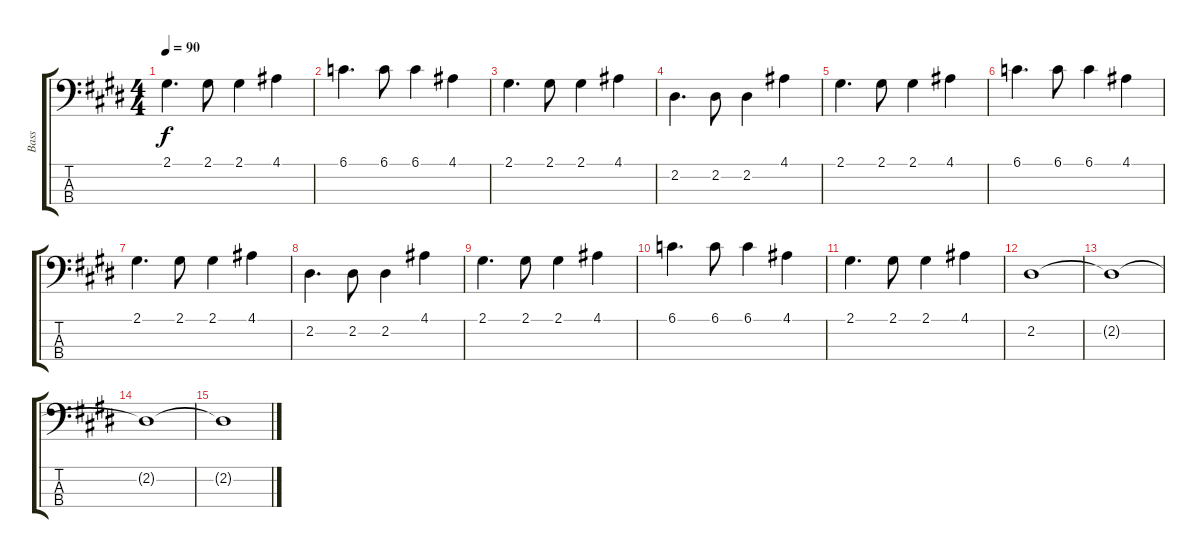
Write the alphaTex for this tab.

\track ("Bass" "Bass") {instrument electricbassfinger}
\staff {score tabs}
\tuning (Gb2 Db2 Ab1 Eb1) {hide}
\ts (4 4)
\tempo 90
\clef f4
\ks e
2.1.4{d dy f} 2.1.8 2.1.4 4.1.4 |
6.1.4{d} 6.1.8 6.1.4 4.1.4 |
2.1.4{d} 2.1.8 2.1.4 4.1.4 |
2.2.4{d} 2.2.8 2.2.4 4.1.4 |
2.1.4{d} 2.1.8 2.1.4 4.1.4 |
6.1.4{d} 6.1.8 6.1.4 4.1.4 |
2.1.4{d} 2.1.8 2.1.4 4.1.4 |
2.2.4{d} 2.2.8 2.2.4 4.1.4 |
2.1.4{d} 2.1.8 2.1.4 4.1.4 |
6.1.4{d} 6.1.8 6.1.4 4.1.4 |
2.1.4{d} 2.1.8 2.1.4 4.1.4 |
2.2.1{volume 0} |
2.2{t}.1 |
2.2{t}.1 |
2.2{t}.1
